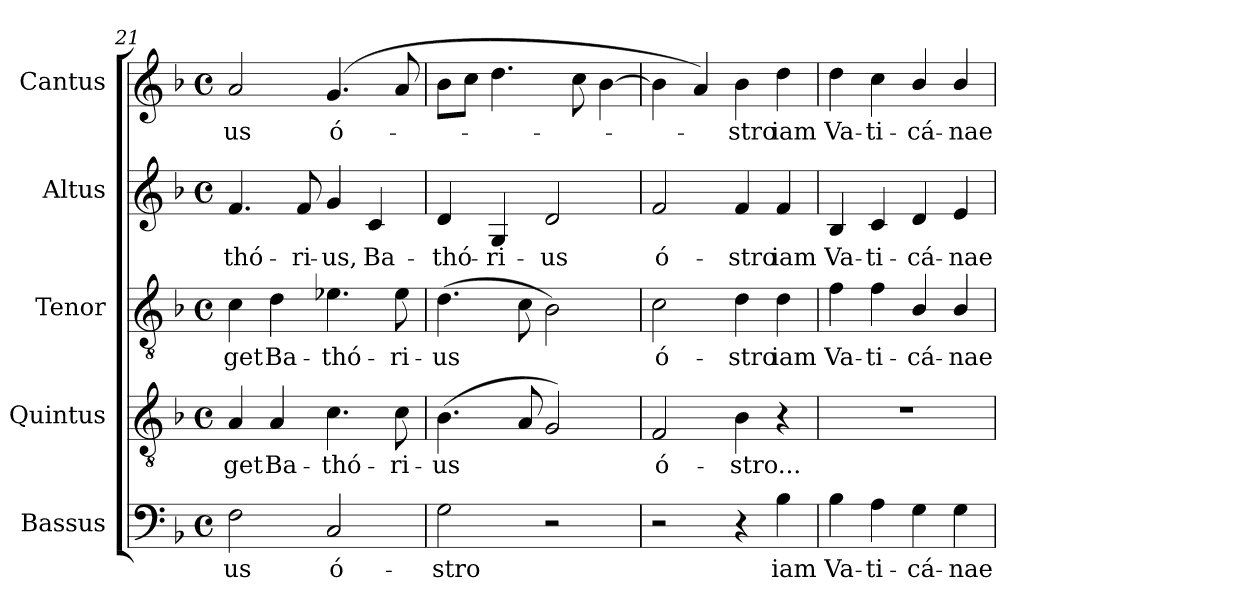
**kern	**text	**kern	**text	**kern	**text	**kern	**text	**kern	**text
*part5	*part5	*part4	*part4	*part3	*part3	*part2	*part2	*part1	*part1
*staff5	*staff5	*staff4	*staff4	*staff3	*staff3	*staff2	*staff2	*staff1	*staff1
*I"Bassus	*	*I"Quintus	*	*I"Tenor	*	*I"Altus	*	*I"Cantus	*
*I'Bass.	*	*	*	*I'Ten.	*	*I'Alt.	*	*I'Cant.	*
*clefF4	*	*clefGv2	*	*clefGv2	*	*clefG2	*	*clefG2	*
*	*	*ITrd7c12	*	*ITrd7c12	*	*	*	*	*
*k[b-]	*	*k[b-]	*	*k[b-]	*	*k[b-]	*	*k[b-]	*
*F:	*	*F:	*	*F:	*	*F:	*	*F:	*
*M4/4	*	*M4/4	*	*M4/4	*	*M4/4	*	*M4/4	*
*met(c)	*	*met(c)	*	*met(c)	*	*met(c)	*	*met(c)	*
=21	=21	=21	=21	=21	=21	=21	=21	=21	=21
!	!LO:LY:b:color=#000000	!	!	!	!	!	!	!	!
!	!	!	!LO:LY:b:color=#000000	!	!	!	!	!	!
!	!	!	!	!	!LO:LY:b:color=#000000	!	!	!	!
!	!	!	!	!	!	!	!LO:LY:b:color=#000000	!	!
!	!	!	!	!	!	!	!	!	!LO:LY:b:color=#000000
2Fi\	-us	4AAi/	-get	4Ci\	-get	4.fi/	-thó-	2ai/	-us
!	!	!	!LO:LY:b:color=#000000	!	!	!	!	!	!
!	!	!	!	!	!LO:LY:b:color=#000000	!	!	!	!
.	.	4AAi/	Ba-	4Di\	Ba-	.	.	.	.
!	!	!	!	!	!	!	!LO:LY:b:color=#000000	!	!
.	.	.	.	.	.	8fi/	-ri-	.	.
!	!LO:LY:b:color=#000000	!	!	!	!	!	!	!	!
!	!	!	!LO:LY:b:color=#000000	!	!	!	!	!	!
!	!	!	!	!	!LO:LY:b:color=#000000	!	!	!	!
!	!	!	!	!	!	!	!LO:LY:b:color=#000000	!	!
!	!	!	!	!	!	!	!	!	!LO:LY:b:color=#000000
2Ci/	ó-	4.Ci\	-thó-	4.E-Xi\	-thó-	4gi/	-us,	(4.gi/	ó-
!	!	!	!	!	!	!	!LO:LY:b:color=#000000	!	!
.	.	.	.	.	.	4ci/	Ba-	.	.
!	!	!	!LO:LY:b:color=#000000	!	!	!	!	!	!
!	!	!	!	!	!LO:LY:b:color=#000000	!	!	!	!
.	.	8Ci\	-ri-	8E-i\	-ri-	.	.	8ai/	.
!!LO:LB:g=z
=22	=22	=22	=22	=22	=22	=22	=22	=22	=22
!	!LO:LY:b:color=#000000	!	!	!	!	!	!	!	!
!	!	!	!LO:LY:b:color=#000000	!	!	!	!	!	!
!	!	!	!	!	!LO:LY:b:color=#000000	!	!	!	!
!	!	!	!	!	!	!	!LO:LY:b:color=#000000	!	!
2Gi\	-stro	(4.BB-i\	-us	(4.Di\	-us	4di/	-thó-	8b-i\L	.
.	.	.	.	.	.	.	.	8cci\J	.
!	!	!	!	!	!	!	!LO:LY:b:color=#000000	!	!
.	.	.	.	.	.	4Gi/	-ri-	4.ddi\	.
.	.	8AAi/	.	8Ci\	.	.	.	.	.
!	!	!	!	!	!	!	!LO:LY:b:color=#000000	!	!
2r	.	2GGi/)	.	2BB-i\)	.	2di/	-us	.	.
.	.	.	.	.	.	.	.	8cci\	.
.	.	.	.	.	.	.	.	[4b-i\	.
=23	=23	=23	=23	=23	=23	=23	=23	=23	=23
!	!	!	!LO:LY:b:color=#000000	!	!	!	!	!	!
!	!	!	!	!	!LO:LY:b:color=#000000	!	!	!	!
!	!	!	!	!	!	!	!LO:LY:b:color=#000000	!	!
2r	.	2FFi/	ó-	2Ci\	ó-	2fi/	ó-	4b-i\]	.
.	.	.	.	.	.	.	.	4ai/)	.
!	!	!	!LO:LY:b:color=#000000	!	!	!	!	!	!
!	!	!	!	!	!LO:LY:b:color=#000000	!	!	!	!
!	!	!	!	!	!	!	!LO:LY:b:color=#000000	!	!
!	!	!	!	!	!	!	!	!	!LO:LY:b:color=#000000
4r	.	4BB-i\	-stro...	4Di\	-stro	4fi/	-stro	4b-i\	-stro
!	!LO:LY:b:color=#000000	!	!	!	!	!	!	!	!
!	!	!	!	!	!LO:LY:b:color=#000000	!	!	!	!
!	!	!	!	!	!	!	!LO:LY:b:color=#000000	!	!
!	!	!	!	!	!	!	!	!	!LO:LY:b:color=#000000
4B-i\	iam	4r	.	4Di\	iam	4fi/	iam	4ddi\	iam
=24	=24	=24	=24	=24	=24	=24	=24	=24	=24
!	!LO:LY:b:color=#000000	!	!	!	!	!	!	!	!
!	!	!	!	!	!LO:LY:b:color=#000000	!	!	!	!
!	!	!	!	!	!	!	!LO:LY:b:color=#000000	!	!
!	!	!	!	!	!	!	!	!	!LO:LY:b:color=#000000
4B-i\	Va-	1r	.	4Fi\	Va-	4B-i/	Va-	4ddi\	Va-
!	!LO:LY:b:color=#000000	!	!	!	!	!	!	!	!
!	!	!	!	!	!LO:LY:b:color=#000000	!	!	!	!
!	!	!	!	!	!	!	!LO:LY:b:color=#000000	!	!
!	!	!	!	!	!	!	!	!	!LO:LY:b:color=#000000
4Ai\	-ti-	.	.	4Fi\	-ti-	4ci/	-ti-	4cci\	-ti-
!	!LO:LY:b:color=#000000	!	!	!	!	!	!	!	!
!	!	!	!	!	!LO:LY:b:color=#000000	!	!	!	!
!	!	!	!	!	!	!	!LO:LY:b:color=#000000	!	!
!	!	!	!	!	!	!	!	!	!LO:LY:b:color=#000000
4Gi\	-cá-	.	.	4BB-i/	-cá-	4di/	-cá-	4b-i/	-cá-
!	!LO:LY:b:color=#000000	!	!	!	!	!	!	!	!
!	!	!	!	!	!LO:LY:b:color=#000000	!	!	!	!
!	!	!	!	!	!	!	!LO:LY:b:color=#000000	!	!
!	!	!	!	!	!	!	!	!	!LO:LY:b:color=#000000
4Gi\	-nae	.	.	4BB-i/	-nae	4ei/	-nae	4b-i/	-nae
=	=	=	=	=	=	=	=	=	=
*-	*-	*-	*-	*-	*-	*-	*-	*-	*-
